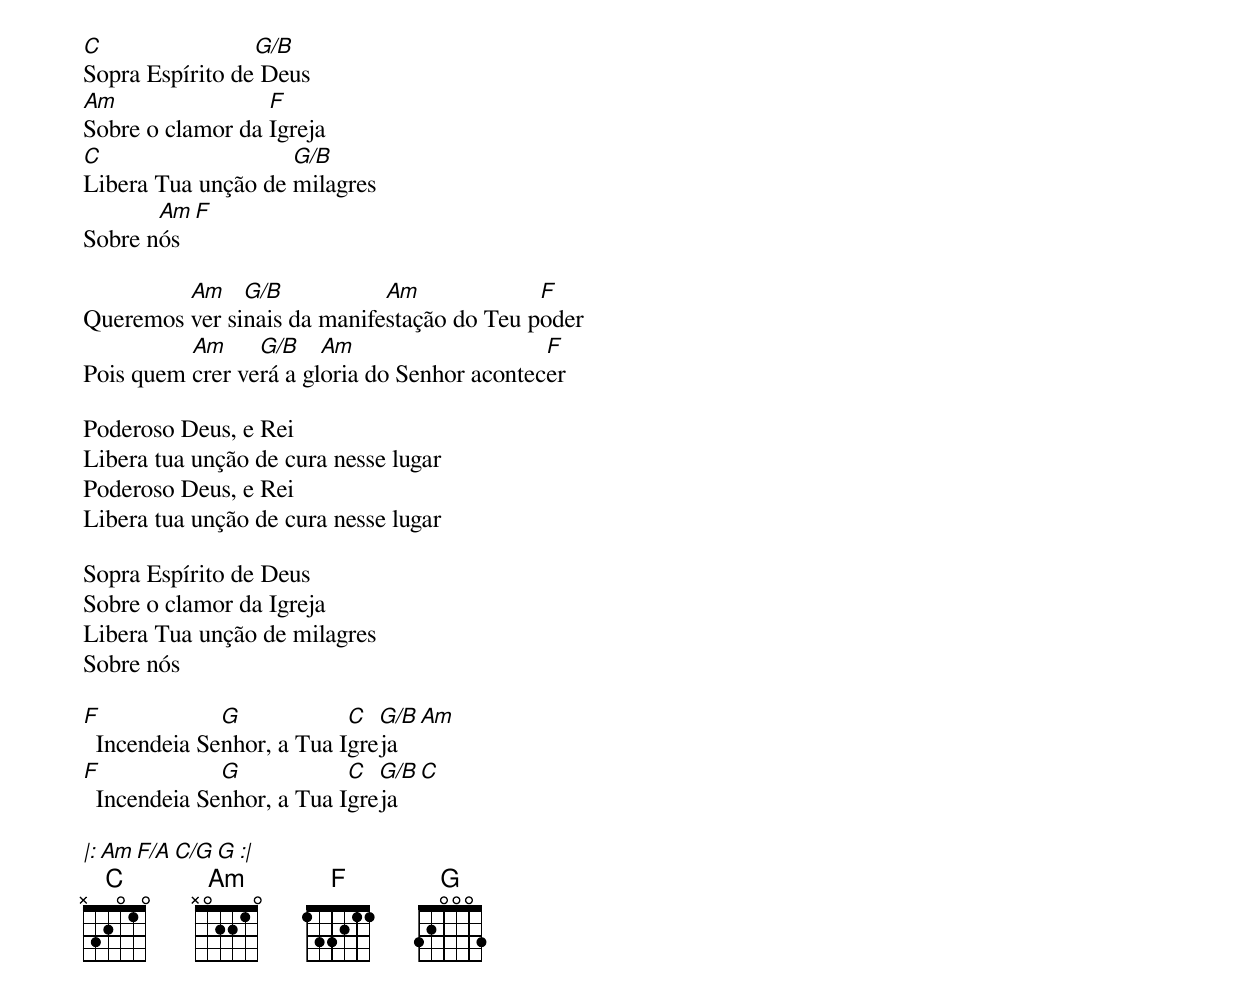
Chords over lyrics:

C                G/B
Sopra Espírito de Deus
Am                F
Sobre o clamor da Igreja
C                   G/B
Libera Tua unção de milagres
       Am  F
Sobre nós

         Am    G/B           Am             F
Queremos ver sinais da manifestação do Teu poder
          Am     G/B    Am                    F
Pois quem crer verá a gloria do Senhor acontecer

Poderoso Deus, e Rei
Libera tua unção de cura nesse lugar
Poderoso Deus, e Rei
Libera tua unção de cura nesse lugar

Sopra Espírito de Deus
Sobre o clamor da Igreja
Libera Tua unção de milagres
Sobre nós

F             G            C  G/B Am
  Incendeia Senhor, a Tua Igreja
F             G            C  G/B C
  Incendeia Senhor, a Tua Igreja

|: Am  F/A  C/G  G :|
